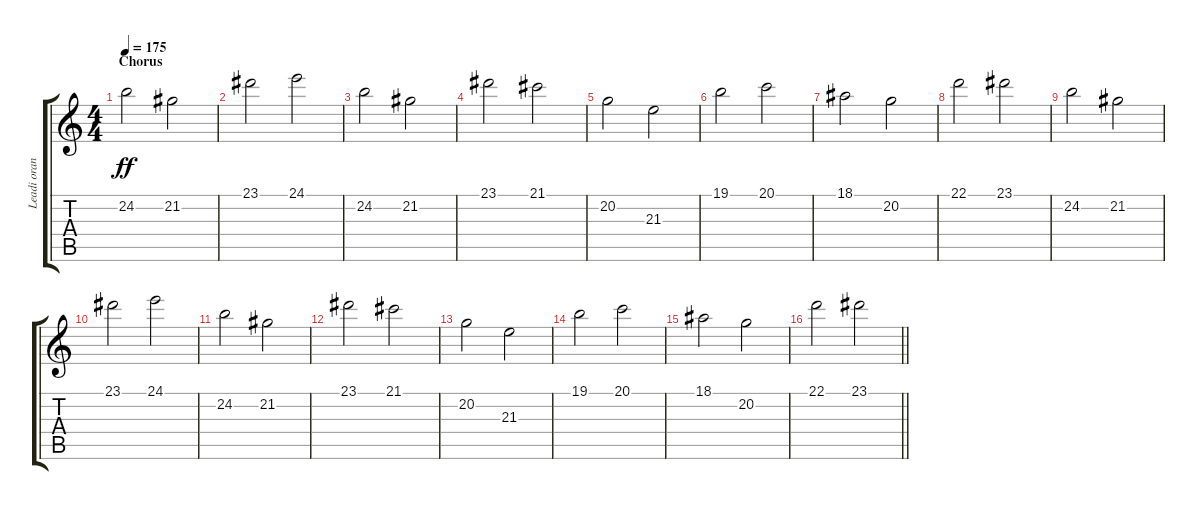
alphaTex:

\track ("Leadi oranssi" "Leadi oran") {instrument lead1square}
\staff {score tabs}
\tuning (E4 B3 G3 D3 A2 E2) {hide}
\ts (4 4)
\section ("" "Chorus")
\tempo 175
\clef g2
\ks c
24.2.2{dy ff} 21.2.2 |
23.1.2 24.1.2 |
24.2.2 21.2.2 |
23.1.2 21.1.2 |
20.2.2 21.3.2 |
19.1.2 20.1.2 |
18.1.2 20.2.2 |
22.1.2 23.1.2 |
24.2.2 21.2.2 |
23.1.2 24.1.2 |
24.2.2 21.2.2 |
23.1.2 21.1.2 |
20.2.2 21.3.2 |
19.1.2 20.1.2 |
18.1.2 20.2.2 |
\barLineRight lightlight
22.1.2 23.1.2
